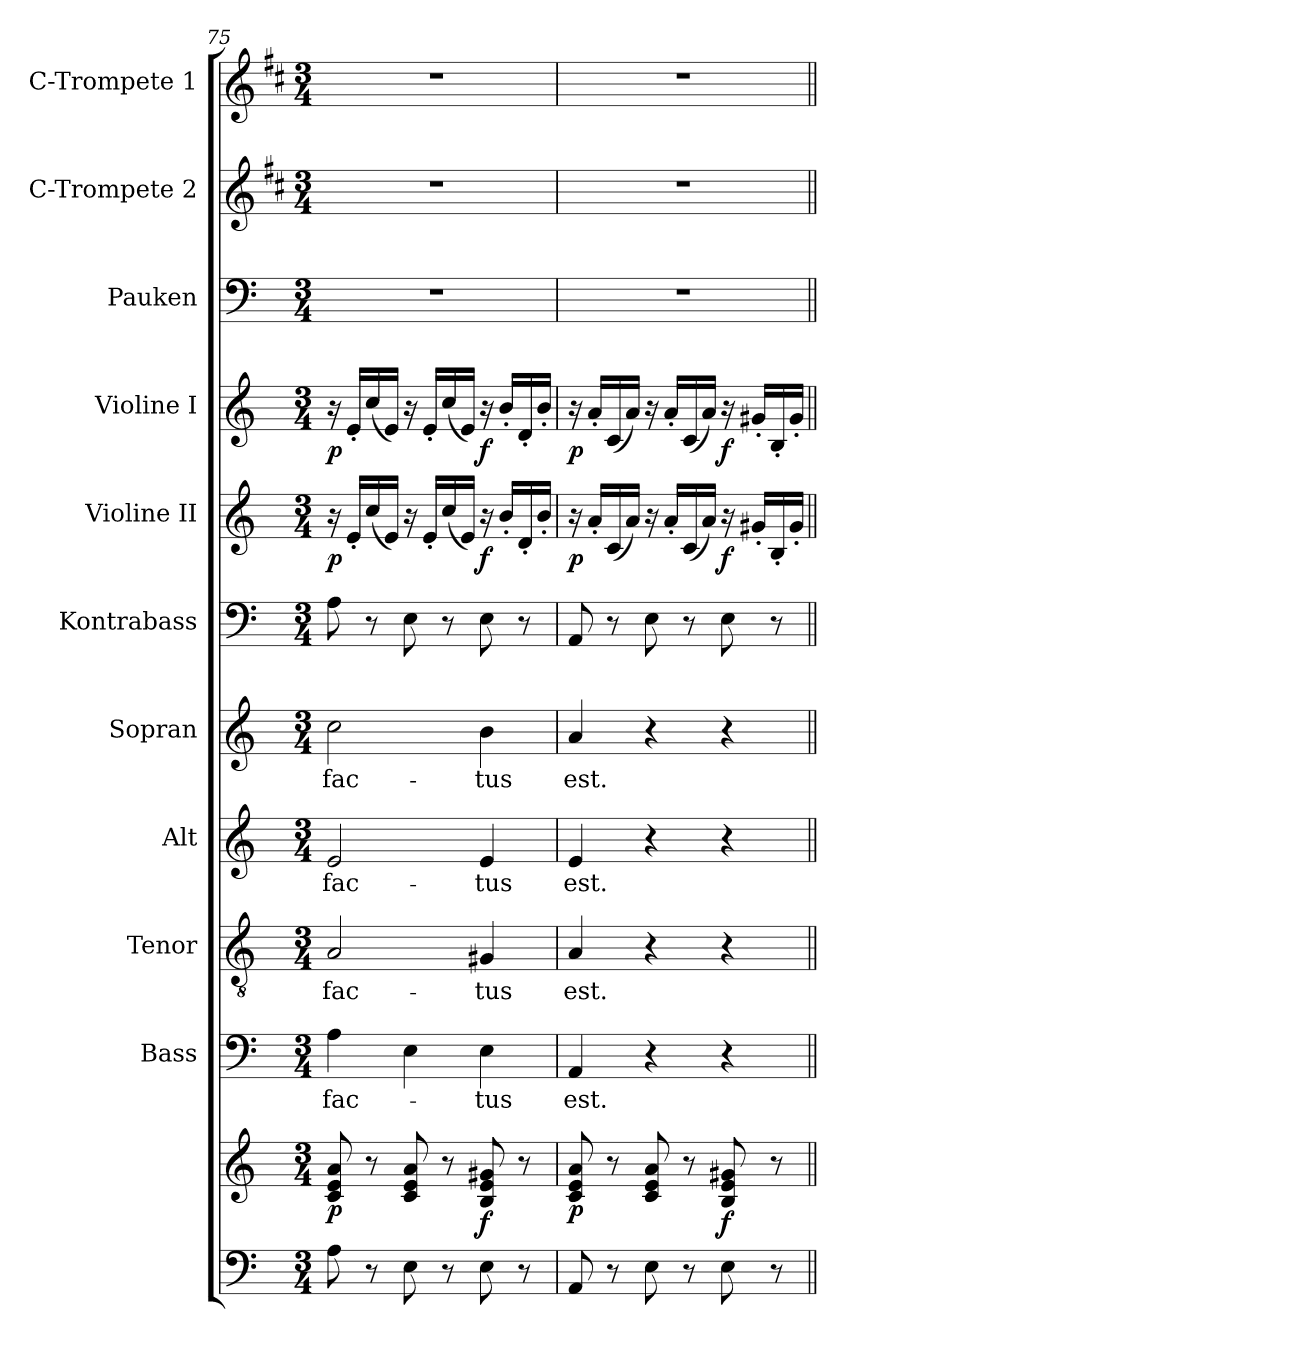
**kern	**kern	**dynam	**kern	**text	**kern	**text	**kern	**text	**kern	**text	**kern	**kern	**dynam	**kern	**dynam	**kern	**kern	**kern
*part11	*part11	*part11	*part10	*part10	*part9	*part9	*part8	*part8	*part7	*part7	*part6	*part5	*part5	*part4	*part4	*part3	*part2	*part1
*staff12	*staff11	*staff11/12	*staff10	*staff10	*staff9	*staff9	*staff8	*staff8	*staff7	*staff7	*staff6	*staff5	*staff5	*staff4	*staff4	*staff3	*staff2	*staff1
*	*	*	*I"Bass	*	*I"Tenor	*	*I"Alt	*	*I"Sopran	*	*I"Kontrabass	*I"Violine II	*	*I"Violine I	*	*I"Pauken	*I"C-Trompete 2	*I"C-Trompete 1
*	*	*	*I'B.	*	*I'T.	*	*I'A.	*	*I'S.	*	*I'Kb.	*I'Vl. II	*	*I'Vl. I	*	*I'Pk.	*I'C Trp. 2	*I'C Trp. 1
*clefF4	*clefG2	*	*clefF4	*	*clefGv2	*	*clefG2	*	*clefG2	*	*clefF4	*clefG2	*	*clefG2	*	*clefF4	*clefG2	*clefG2
*	*	*	*	*	*	*	*	*	*	*	*ITrd7c12	*	*	*	*	*	*ITrd1c2	*ITrd1c2
*k[]	*k[]	*	*k[]	*	*k[]	*	*k[]	*	*k[]	*	*k[]	*k[]	*	*k[]	*	*k[]	*k[]	*k[]
*C:	*C:	*	*C:	*	*C:	*	*C:	*	*C:	*	*C:	*C:	*	*C:	*	*C:	*C:	*C:
*M3/4	*M3/4	*	*M3/4	*	*M3/4	*	*M3/4	*	*M3/4	*	*M3/4	*M3/4	*	*M3/4	*	*M3/4	*M3/4	*M3/4
=75	=75	=75	=75	=75	=75	=75	=75	=75	=75	=75	=75	=75	=75	=75	=75	=75	=75	=75
!	!	!LO:DY:b	!	!LO:LY:b	!	!LO:LY:b	!	!LO:LY:b	!	!LO:LY:b	!	!	!LO:DY:b	!	!LO:DY:b	!	!	!
8A\	8c/ 8e/ 8a/	p	4A\	fac-	2A/	fac-	2e/	fac-	2cc\	fac-	8AA\	16r	p	16r	p	2.r	2.r	2.r
.	.	.	.	.	.	.	.	.	.	.	.	16e'</LL	.	16e'</LL	.	.	.	.
8r	8r	.	.	.	.	.	.	.	.	.	8r	(<16cc/	.	(<16cc/	.	.	.	.
.	.	.	.	.	.	.	.	.	.	.	.	16e/JJ)	.	16e/JJ)	.	.	.	.
8E\	8c/ 8e/ 8a/	.	4E\	.	.	.	.	.	.	.	8EE\	16r	.	16r	.	.	.	.
.	.	.	.	.	.	.	.	.	.	.	.	16e'</LL	.	16e'</LL	.	.	.	.
8r	8r	.	.	.	.	.	.	.	.	.	8r	(<16cc/	.	(<16cc/	.	.	.	.
.	.	.	.	.	.	.	.	.	.	.	.	16e/JJ)	.	16e/JJ)	.	.	.	.
!	!	!LO:DY:b	!	!LO:LY:b	!	!LO:LY:b	!	!LO:LY:b	!	!LO:LY:b	!	!	!LO:DY:b	!	!LO:DY:b	!	!	!
8E\	8B/ 8e/ 8g#X/	f	4E\	-tus	4G#X/	-tus	4e/	-tus	4b\	-tus	8EE\	16r	f	16r	f	.	.	.
.	.	.	.	.	.	.	.	.	.	.	.	16b'</LL	.	16b'</LL	.	.	.	.
8r	8r	.	.	.	.	.	.	.	.	.	8r	16d'</	.	16d'</	.	.	.	.
.	.	.	.	.	.	.	.	.	.	.	.	16b'</JJ	.	16b'</JJ	.	.	.	.
=76	=76	=76	=76	=76	=76	=76	=76	=76	=76	=76	=76	=76	=76	=76	=76	=76	=76	=76
!	!	!LO:DY:b	!	!LO:LY:b	!	!LO:LY:b	!	!LO:LY:b	!	!LO:LY:b	!	!	!LO:DY:b	!	!LO:DY:b	!	!	!
8AA/	8c/ 8e/ 8a/	p	4AA/	est.	4A/	est.	4e/	est.	4a/	est.	8AAA/	16r	p	16r	p	2.r	2.r	2.r
.	.	.	.	.	.	.	.	.	.	.	.	16a'</LL	.	16a'</LL	.	.	.	.
8r	8r	.	.	.	.	.	.	.	.	.	8r	(<16c/	.	(<16c/	.	.	.	.
.	.	.	.	.	.	.	.	.	.	.	.	16a/JJ)	.	16a/JJ)	.	.	.	.
8E\	8c/ 8e/ 8a/	.	4r	.	4r	.	4r	.	4r	.	8EE\	16r	.	16r	.	.	.	.
.	.	.	.	.	.	.	.	.	.	.	.	16a'</LL	.	16a'</LL	.	.	.	.
8r	8r	.	.	.	.	.	.	.	.	.	8r	(<16c/	.	(<16c/	.	.	.	.
.	.	.	.	.	.	.	.	.	.	.	.	16a/JJ)	.	16a/JJ)	.	.	.	.
!	!	!LO:DY:b	!	!	!	!	!	!	!	!	!	!	!LO:DY:b	!	!LO:DY:b	!	!	!
8E\	8B/ 8e/ 8g#X/	f	4r	.	4r	.	4r	.	4r	.	8EE\	16r	f	16r	f	.	.	.
.	.	.	.	.	.	.	.	.	.	.	.	16g#X'</LL	.	16g#X'</LL	.	.	.	.
8r	8r	.	.	.	.	.	.	.	.	.	8r	16B'</	.	16B'</	.	.	.	.
.	.	.	.	.	.	.	.	.	.	.	.	16g#'</JJ	.	16g#'</JJ	.	.	.	.
=||	=||	=||	=||	=||	=||	=||	=||	=||	=||	=||	=||	=||	=||	=||	=||	=||	=||	=||
*-	*-	*-	*-	*-	*-	*-	*-	*-	*-	*-	*-	*-	*-	*-	*-	*-	*-	*-
